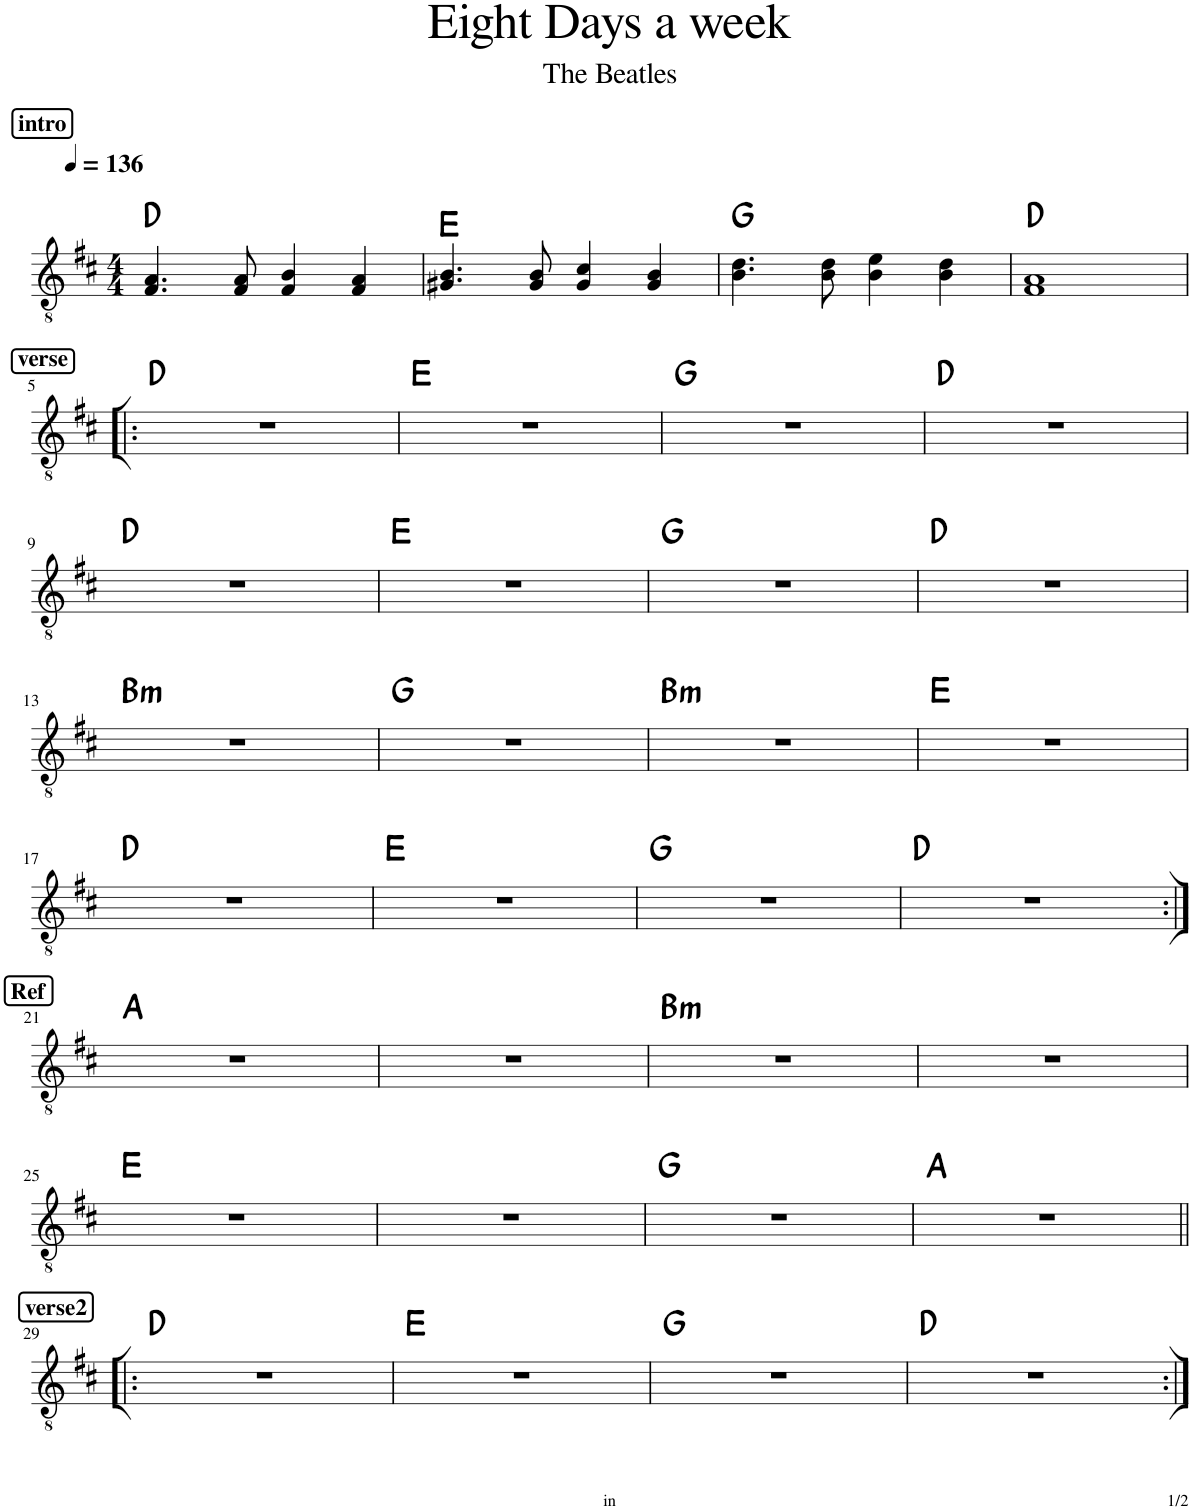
**kern	**harte
*part1	*part1
*staff1	*
*I"Classical Guitar	*
*I'Guit.	*
*clefGv2	*
*k[f#c#]	*
*M4/4	*
*MM136	*
!!LO:REH:place=s1:a:B:cj:fs=11:t=intro
=1	=1
4.F#/ 4.A/	D:maj
8F#/ 8A/	.
4F#/ 4B/	.
4F#/ 4A/	.
=2	=2
4.G#X/ 4.B/	E:maj
8G#/ 8B/	.
4G#/ 4c#/	.
4G#/ 4B/	.
=3	=3
4.B\ 4.d\	G:maj
8B\ 8d\	.
4B\ 4e\	.
4B\ 4d\	.
=4	=4
1F# 1A	D:maj
!!LO:LB:g=z
!!LO:REH:place=s1:a:B:cj:fs=11:t=verse
=5!|:	=5!|:
1r	D:maj
=6	=6
1r	E:maj
=7	=7
1r	G:maj
=8	=8
1r	D:maj
!!LO:LB:g=z
=9	=9
1r	D:maj
=10	=10
1r	E:maj
=11	=11
1r	G:maj
=12	=12
1r	D:maj
!!LO:LB:g=z
=13	=13
!	!LO:H:kt=m
1r	B:min
=14	=14
1r	G:maj
=15	=15
!	!LO:H:kt=m
1r	B:min
=16	=16
1r	E:maj
!!LO:LB:g=z
=17	=17
1r	D:maj
=18	=18
1r	E:maj
=19	=19
1r	G:maj
=20	=20
1r	D:maj
!!LO:LB:g=z
!!LO:REH:place=s1:a:B:cj:fs=11:t=Ref
=21:|!	=21:|!
1r	A:maj
=22	=22
1r	.
=23	=23
!	!LO:H:kt=m
1r	B:min
=24	=24
1r	.
!!LO:LB:g=z
=25	=25
1r	E:maj
=26	=26
1r	.
=27	=27
1r	G:maj
=28	=28
1r	A:maj
!!LO:LB:g=z
!!LO:REH:place=s1:a:B:cj:fs=11:t=verse2
=29!|:	=29!|:
1r	D:maj
=30	=30
1r	E:maj
=31	=31
1r	G:maj
=32	=32
1r	D:maj
=:|!	=:|!
*-	*-
